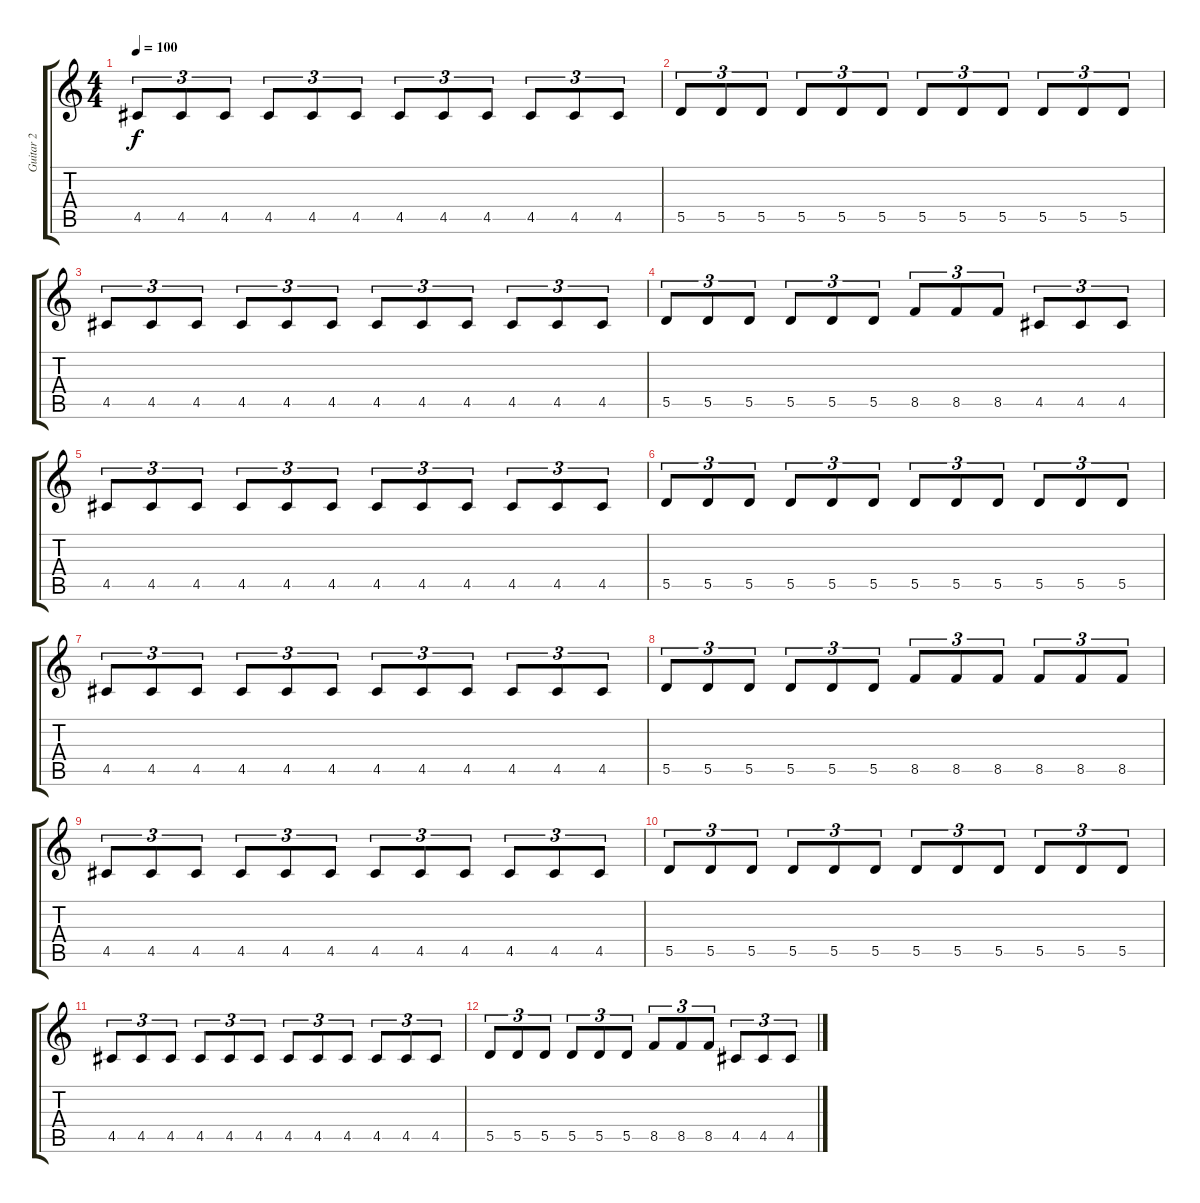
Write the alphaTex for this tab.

\track ("Guitar 2" "Guitar 2") {instrument distortionguitar}
\staff {score tabs}
\tuning (E4 B3 G3 D3 A2 E2) {hide}
\ts (4 4)
\tempo 100
\clef g2
\ks c
4.5.8{tu (3 2) dy f volume 6} 4.5.8{tu (3 2)} 4.5.8{tu (3 2)} 4.5.8{tu (3 2)} 4.5.8{tu (3 2)} 4.5.8{tu (3 2)} 4.5.8{tu (3 2)} 4.5.8{tu (3 2)} 4.5.8{tu (3 2)} 4.5.8{tu (3 2)} 4.5.8{tu (3 2)} 4.5.8{tu (3 2)} |
5.5.8{tu (3 2)} 5.5.8{tu (3 2)} 5.5.8{tu (3 2)} 5.5.8{tu (3 2)} 5.5.8{tu (3 2)} 5.5.8{tu (3 2)} 5.5.8{tu (3 2)} 5.5.8{tu (3 2)} 5.5.8{tu (3 2)} 5.5.8{tu (3 2)} 5.5.8{tu (3 2)} 5.5.8{tu (3 2)} |
4.5.8{tu (3 2)} 4.5.8{tu (3 2)} 4.5.8{tu (3 2)} 4.5.8{tu (3 2)} 4.5.8{tu (3 2)} 4.5.8{tu (3 2)} 4.5.8{tu (3 2)} 4.5.8{tu (3 2)} 4.5.8{tu (3 2)} 4.5.8{tu (3 2)} 4.5.8{tu (3 2)} 4.5.8{tu (3 2)} |
5.5.8{tu (3 2)} 5.5.8{tu (3 2)} 5.5.8{tu (3 2)} 5.5.8{tu (3 2)} 5.5.8{tu (3 2)} 5.5.8{tu (3 2)} 8.5.8{tu (3 2)} 8.5.8{tu (3 2)} 8.5.8{tu (3 2)} 4.5.8{tu (3 2)} 4.5.8{tu (3 2)} 4.5.8{tu (3 2)} |
4.5.8{tu (3 2) volume 4} 4.5.8{tu (3 2)} 4.5.8{tu (3 2)} 4.5.8{tu (3 2)} 4.5.8{tu (3 2)} 4.5.8{tu (3 2)} 4.5.8{tu (3 2)} 4.5.8{tu (3 2)} 4.5.8{tu (3 2)} 4.5.8{tu (3 2)} 4.5.8{tu (3 2)} 4.5.8{tu (3 2)} |
5.5.8{tu (3 2)} 5.5.8{tu (3 2)} 5.5.8{tu (3 2)} 5.5.8{tu (3 2)} 5.5.8{tu (3 2)} 5.5.8{tu (3 2)} 5.5.8{tu (3 2)} 5.5.8{tu (3 2)} 5.5.8{tu (3 2)} 5.5.8{tu (3 2)} 5.5.8{tu (3 2)} 5.5.8{tu (3 2)} |
4.5.8{tu (3 2)} 4.5.8{tu (3 2)} 4.5.8{tu (3 2)} 4.5.8{tu (3 2)} 4.5.8{tu (3 2)} 4.5.8{tu (3 2)} 4.5.8{tu (3 2)} 4.5.8{tu (3 2)} 4.5.8{tu (3 2)} 4.5.8{tu (3 2)} 4.5.8{tu (3 2)} 4.5.8{tu (3 2)} |
5.5.8{tu (3 2)} 5.5.8{tu (3 2)} 5.5.8{tu (3 2)} 5.5.8{tu (3 2)} 5.5.8{tu (3 2)} 5.5.8{tu (3 2)} 8.5.8{tu (3 2)} 8.5.8{tu (3 2)} 8.5.8{tu (3 2)} 8.5.8{tu (3 2)} 8.5.8{tu (3 2)} 8.5.8{tu (3 2)} |
4.5.8{tu (3 2) volume 0} 4.5.8{tu (3 2)} 4.5.8{tu (3 2)} 4.5.8{tu (3 2)} 4.5.8{tu (3 2)} 4.5.8{tu (3 2)} 4.5.8{tu (3 2)} 4.5.8{tu (3 2)} 4.5.8{tu (3 2)} 4.5.8{tu (3 2)} 4.5.8{tu (3 2)} 4.5.8{tu (3 2)} |
5.5.8{tu (3 2)} 5.5.8{tu (3 2)} 5.5.8{tu (3 2)} 5.5.8{tu (3 2)} 5.5.8{tu (3 2)} 5.5.8{tu (3 2)} 5.5.8{tu (3 2)} 5.5.8{tu (3 2)} 5.5.8{tu (3 2)} 5.5.8{tu (3 2)} 5.5.8{tu (3 2)} 5.5.8{tu (3 2)} |
4.5.8{tu (3 2)} 4.5.8{tu (3 2)} 4.5.8{tu (3 2)} 4.5.8{tu (3 2)} 4.5.8{tu (3 2)} 4.5.8{tu (3 2)} 4.5.8{tu (3 2)} 4.5.8{tu (3 2)} 4.5.8{tu (3 2)} 4.5.8{tu (3 2)} 4.5.8{tu (3 2)} 4.5.8{tu (3 2)} |
5.5.8{tu (3 2)} 5.5.8{tu (3 2)} 5.5.8{tu (3 2)} 5.5.8{tu (3 2)} 5.5.8{tu (3 2)} 5.5.8{tu (3 2)} 8.5.8{tu (3 2)} 8.5.8{tu (3 2)} 8.5.8{tu (3 2)} 4.5.8{tu (3 2)} 4.5.8{tu (3 2)} 4.5.8{tu (3 2)}
